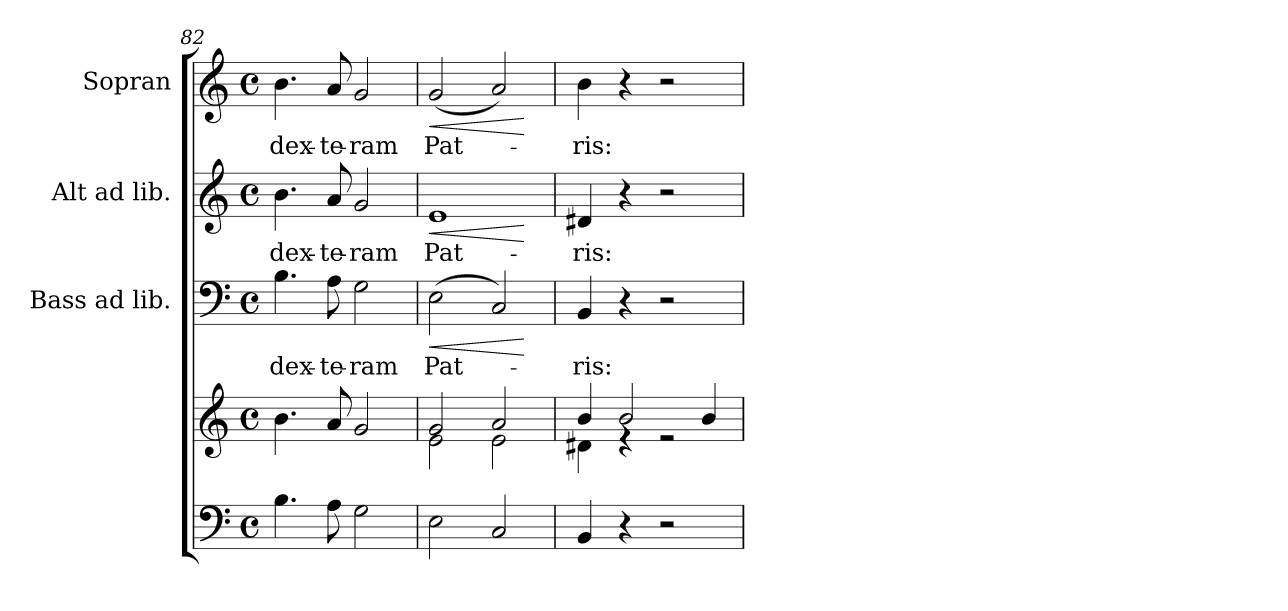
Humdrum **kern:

**kern	**kern	**kern	**text	**dynam	**kern	**text	**dynam	**kern	**text	**dynam
*part4	*part4	*part3	*part3	*part3	*part2	*part2	*part2	*part1	*part1	*part1
*staff5	*staff4	*staff3	*staff3	*staff3	*staff2	*staff2	*staff2	*staff1	*staff1	*staff1
*	*	*I"Bass ad lib.	*	*	*I"Alt ad lib.	*	*	*I"Sopran	*	*
*	*	*I'B.	*	*	*I'A.	*	*	*I'S.	*	*
*clefF4	*clefG2	*clefF4	*	*	*clefG2	*	*	*clefG2	*	*
*k[]	*k[]	*k[]	*	*	*k[]	*	*	*k[]	*	*
*C:	*C:	*C:	*	*	*C:	*	*	*C:	*	*
*M4/4	*M4/4	*M4/4	*	*	*M4/4	*	*	*M4/4	*	*
*met(c)	*met(c)	*met(c)	*	*	*met(c)	*	*	*met(c)	*	*
=82	=82	=82	=82	=82	=82	=82	=82	=82	=82	=82
!	!	!	!LO:LY:b	!	!	!LO:LY:b	!	!	!LO:LY:b	!
4.B\	4.b\	4.B\	dex-	.	4.b\	dex-	.	4.b\	dex-	.
!	!	!	!LO:LY:b	!	!	!LO:LY:b	!	!	!LO:LY:b	!
8A\	8a/	8A\	-te-	.	8a/	-te-	.	8a/	-te-	.
!	!	!	!LO:LY:b	!	!	!LO:LY:b	!	!	!LO:LY:b	!
2G\	2g/	2G\	-ram	.	2g/	-ram	.	2g/	-ram	.
=83	=83	=83	=83	=83	=83	=83	=83	=83	=83	=83
*	*^	*	*	*	*	*	*	*	*	*
!	!	!	!	!LO:LY:b	!LO:HP:b	!	!LO:LY:b	!LO:HP:b	!	!LO:LY:b	!LO:HP:b
2E\	2g/	2e\	(>2E\	Pat-	<	1e	Pat-	<	(<2g/	Pat-	<
2C/	2a/	2e\	2C/)	.	.	.	.	.	2a/)	.	.
*	*v	*v	*	*	*	*	*	*	*	*	*
.	.	.	.	[	.	.	[	.	.	[
=84	=84	=84	=84	=84	=84	=84	=84	=84	=84	=84
*	*^	*	*	*	*	*	*	*	*	*
!	!	!	!	!LO:LY:b	!	!	!LO:LY:b	!	!	!LO:LY:b	!
4BB/	4b/	4d#X\	4BB/	-ris:	.	4d#X/	-ris:	.	4b\	-ris:	.
4r	2b/	4rd	4r	.	.	4r	.	.	4r	.	.
2r	.	2re	2r	.	.	2r	.	.	2r	.	.
.	4b/	.	.	.	.	.	.	.	.	.	.
*	*v	*v	*	*	*	*	*	*	*	*	*
=	=	=	=	=	=	=	=	=	=	=
*-	*-	*-	*-	*-	*-	*-	*-	*-	*-	*-
